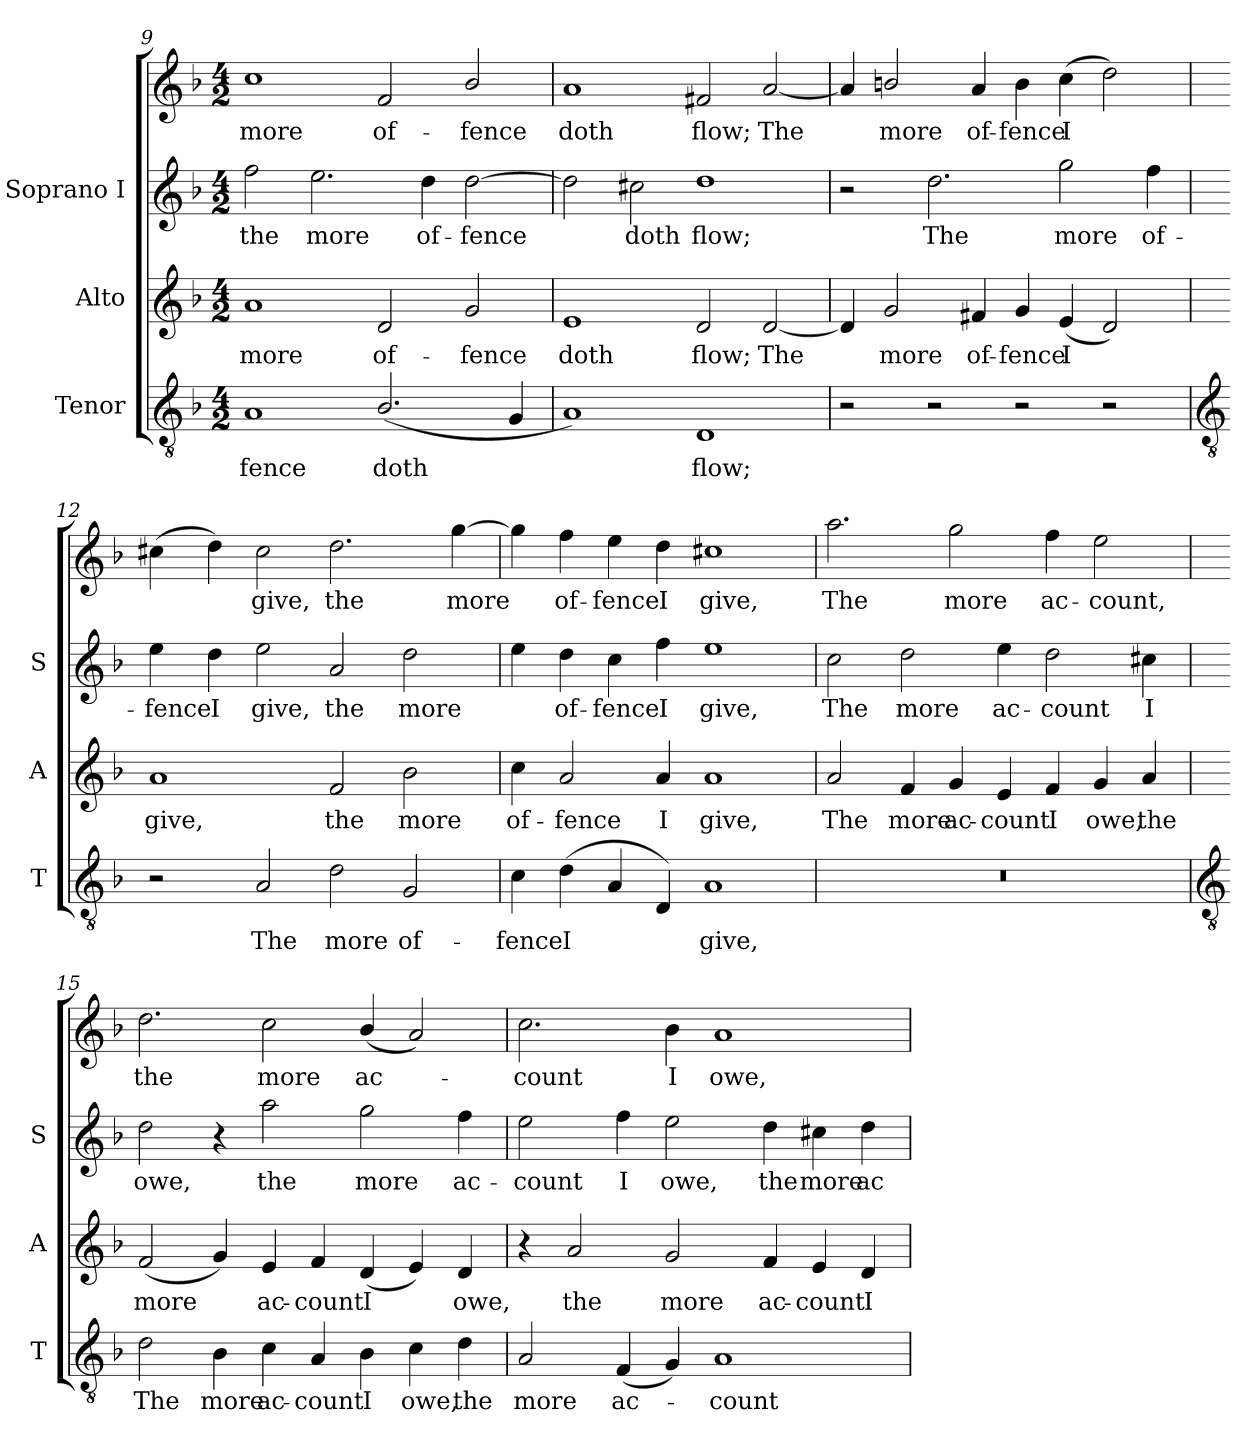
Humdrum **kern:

**kern	**text	**kern	**text	**kern	**text	**kern	**text
*part3	*part3	*part2	*part2	*part1	*part1	*part1	*part1
*staff4	*staff4	*staff3	*staff3	*staff2	*staff2	*staff1	*staff1
*I"Tenor	*	*I"Alto	*	*I"Soprano I	*	*	*
*I'T	*	*I'A	*	*I'S	*	*	*
*clefGv2	*	*clefG2	*	*clefG2	*	*clefG2	*
*k[b-]	*	*k[b-]	*	*k[b-]	*	*k[b-]	*
*F:	*	*F:	*	*F:	*	*F:	*
*M4/2	*	*M4/2	*	*M4/2	*	*M4/2	*
=9	=9	=9	=9	=9	=9	=9	=9
!	!LO:LY:b	!	!LO:LY:b	!	!LO:LY:b	!	!LO:LY:b
1A	-fence	1a	more	2ff	the	1cc	more
!	!	!	!	!	!LO:LY:b	!	!
.	.	.	.	2.ee	more	.	.
!	!LO:LY:b	!	!LO:LY:b	!	!	!	!LO:LY:b
(<2.B-/	doth	2d	of-	.	.	2f	of-
!	!	!	!	!	!LO:LY:b	!	!
.	.	.	.	4dd	of-	.	.
!	!	!	!LO:LY:b	!	!LO:LY:b	!	!LO:LY:b
.	.	2g	-fence	[2dd	-fence	2b-/	-fence
4G	.	.	.	.	.	.	.
=10	=10	=10	=10	=10	=10	=10	=10
!	!	!	!LO:LY:b	!	!	!	!LO:LY:b
1A)	.	1e	doth	2dd]	.	1a	doth
!	!	!	!	!	!LO:LY:b	!	!
.	.	.	.	2cc#X	doth	.	.
!	!LO:LY:b	!	!LO:LY:b	!	!LO:LY:b	!	!LO:LY:b
1D	flow;	2d	flow;	1dd	flow;	2f#X	flow;
!	!	!	!LO:LY:b	!	!	!	!LO:LY:b
.	.	[2d	The	.	.	[2a	The
=11	=11	=11	=11	=11	=11	=11	=11
2r	.	4d]	.	2r	.	4a]	.
!	!	!	!LO:LY:b	!	!	!	!LO:LY:b
.	.	2g	more	.	.	2bn/	more
!	!	!	!	!	!LO:LY:b	!	!
2r	.	.	.	2.dd	The	.	.
!	!	!	!LO:LY:b	!	!	!	!LO:LY:b
.	.	4f#X	of-	.	.	4a	of-
!	!	!	!LO:LY:b	!	!	!	!LO:LY:b
2r	.	4g	-fence	.	.	4b	-fence
!	!	!	!LO:LY:b	!	!LO:LY:b	!	!LO:LY:b
.	.	(<4e	I	2gg	more	(>4cc	I
2r	.	2d)	.	.	.	2dd)	.
!	!	!	!	!	!LO:LY:b	!	!
.	.	.	.	4ff	of-	.	.
!!LO:LB:g=z
=12	=12	=12	=12	=12	=12	=12	=12
*clefGv2	*	*	*	*	*	*	*
!	!	!	!LO:LY:b	!	!LO:LY:b	!	!
2r	.	1a	give,	4ee	fence	(>4cc#X	.
!	!	!	!	!	!LO:LY:b	!	!
.	.	.	.	4dd	I	4dd)	.
!	!LO:LY:b	!	!	!	!LO:LY:b	!	!LO:LY:b
2A	The	.	.	2ee	give,	2cc#	-give,
!	!LO:LY:b	!	!LO:LY:b	!	!LO:LY:b	!	!LO:LY:b
2d	more	2f	the	2a	the	2.dd	the
!	!LO:LY:b	!	!LO:LY:b	!	!LO:LY:b	!	!
2G	of-	2b-	more	2dd	more	.	.
!	!	!	!	!	!	!	!LO:LY:b
.	.	.	.	.	.	[4gg	more
=13	=13	=13	=13	=13	=13	=13	=13
!	!LO:LY:b	!	!LO:LY:b	!	!	!	!
4c	-fence	4cc	of-	4ee	.	4gg]	.
!	!LO:LY:b	!	!LO:LY:b	!	!LO:LY:b	!	!LO:LY:b
(<4d	I	2a	-fence	4dd	of-	4ff	of-
!	!	!	!	!	!LO:LY:b	!	!LO:LY:b
4A	.	.	.	4cc	-fence	4ee	-fence
!	!	!	!LO:LY:b	!	!LO:LY:b	!	!LO:LY:b
4D)	.	4a	I	4ff	I	4dd	I
!	!LO:LY:b	!	!LO:LY:b	!	!LO:LY:b	!	!LO:LY:b
1A	give,	1a	give,	1ee	give,	1cc#X	give,
=14	=14	=14	=14	=14	=14	=14	=14
!	!	!	!LO:LY:b	!	!LO:LY:b	!	!LO:LY:b
0r	.	2a	The	2cc	The	2.aa	The
!	!	!	!LO:LY:b	!	!LO:LY:b	!	!
.	.	4f	more	2dd	more	.	.
!	!	!	!LO:LY:b	!	!	!	!LO:LY:b
.	.	4g	ac-	.	.	2gg	more
!	!	!	!LO:LY:b	!	!LO:LY:b	!	!
.	.	4e	-count	4ee	ac-	.	.
!	!	!	!LO:LY:b	!	!LO:LY:b	!	!LO:LY:b
.	.	4f	I	2dd	-count	4ff	ac-
!	!	!	!LO:LY:b	!	!	!	!LO:LY:b
.	.	4g	owe,	.	.	2ee	-count,
!	!	!	!LO:LY:b	!	!LO:LY:b	!	!
.	.	4a	the	4cc#X	I	.	.
!!LO:LB:g=z
=15	=15	=15	=15	=15	=15	=15	=15
*clefGv2	*	*	*	*	*	*	*
!	!LO:LY:b	!	!LO:LY:b	!	!LO:LY:b	!	!LO:LY:b
2d	The	(<2f	more	2dd	owe,	2.dd	the
!	!LO:LY:b	!	!	!	!	!	!
4B-	more	4g)	.	4r	.	.	.
!	!LO:LY:b	!	!LO:LY:b	!	!LO:LY:b	!	!LO:LY:b
4c	ac-	4e	ac-	2aa	the	2cc	more
!	!LO:LY:b	!	!LO:LY:b	!	!	!	!
4A	-count	4f	-count	.	.	.	.
!	!LO:LY:b	!	!LO:LY:b	!	!LO:LY:b	!	!LO:LY:b
4B-	I	(<4d	I	2gg	more	(<4b-/	ac-
!	!LO:LY:b	!	!	!	!	!	!
4c	owe,	4e)	.	.	.	2a)	.
!	!LO:LY:b	!	!LO:LY:b	!	!LO:LY:b	!	!
4d	the	4d	owe,	4ff	ac-	.	.
=16	=16	=16	=16	=16	=16	=16	=16
!	!LO:LY:b	!	!	!	!LO:LY:b	!	!LO:LY:b
2A	more	4r	.	2ee	count	2.cc	-count
!	!	!	!LO:LY:b	!	!	!	!
.	.	2a	the	.	.	.	.
!	!LO:LY:b	!	!	!	!LO:LY:b	!	!
(<4F	ac-	.	.	4ff	I	.	.
!	!	!	!LO:LY:b	!	!LO:LY:b	!	!LO:LY:b
4G)	.	2g	more	2ee	owe,	4b-	I
!	!LO:LY:b	!	!	!	!	!	!LO:LY:b
1A	count	.	.	.	.	1a	owe,
!	!	!	!LO:LY:b	!	!LO:LY:b	!	!
.	.	4f	ac-	4dd	the	.	.
!	!	!	!LO:LY:b	!	!LO:LY:b	!	!
.	.	4e	-count	4cc#X	more	.	.
!	!	!	!LO:LY:b	!	!LO:LY:b	!	!
.	.	4d	I	4dd	ac-	.	.
=	=	=	=	=	=	=	=
*-	*-	*-	*-	*-	*-	*-	*-
